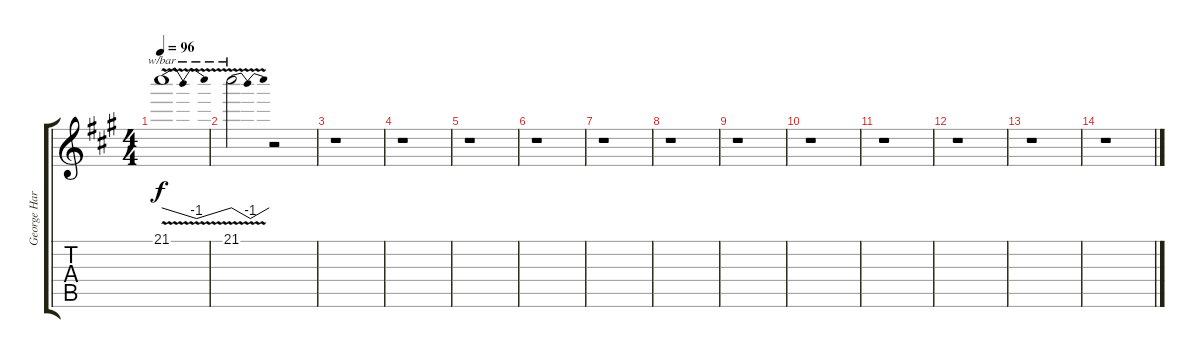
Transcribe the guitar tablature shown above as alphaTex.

\track ("George Harrison - Additonal Guitar" "George Har") {instrument overdrivenguitar}
\staff {score tabs}
\tuning (E4 B3 G3 D3 A2 E2) {hide}
\ts (4 4)
\tempo 96
\clef g2
\ks a
21.1{v}.1{tbe (dip default 0 0 30 -4 60 0) dy f balance 10} |
21.1{v}.2{tbe (dip default 0 0 30 -4 60 0) balance 14} r.2 |
r.1 |
r.1 |
r.1 |
r.1 |
r.1 |
r.1 |
r.1 |
r.1 |
r.1 |
r.1 |
r.1 |
r.1
